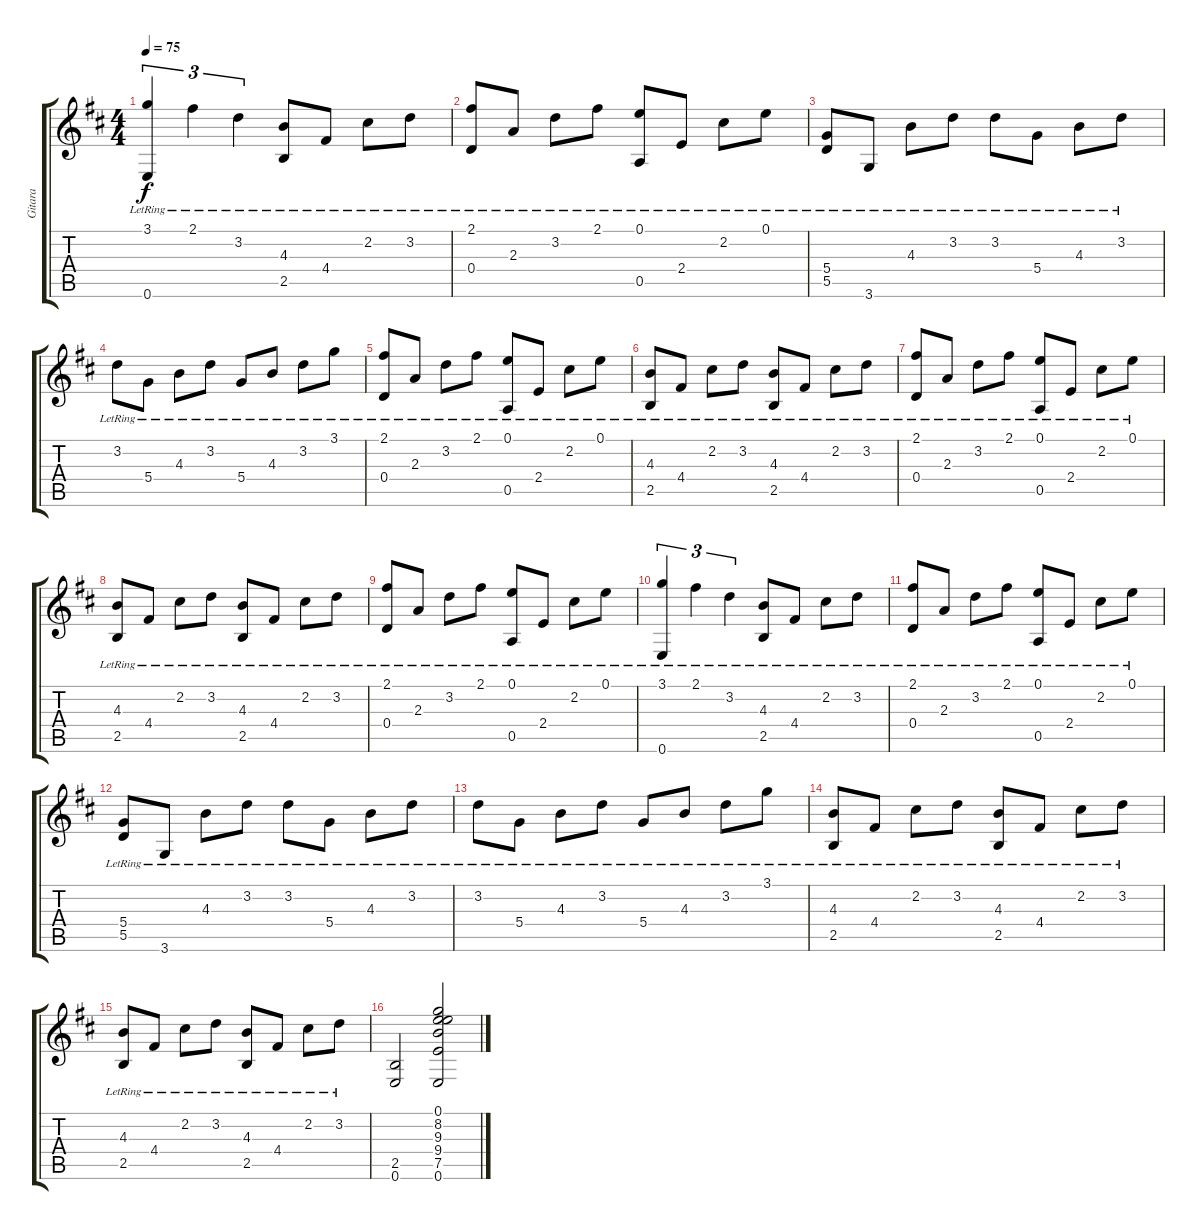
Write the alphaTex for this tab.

\track ("Gitara" "Gitara") {instrument acousticguitarsteel}
\staff {score tabs}
\tuning (E4 B3 G3 D3 A2 E2) {hide}
\ts (4 4)
\tempo 75
\clef g2
\ks d
(3.1{lr} 0.6{lr}).4{tu (3 2) dy f} 2.1{lr}.4{tu (3 2)} 3.2{lr}.4{tu (3 2)} (4.3{lr} 2.5).8 4.4{lr}.8 2.2{lr}.8 3.2{lr}.8 |
(2.1{lr} 0.4{lr}).8 2.3{lr}.8 3.2{lr}.8 2.1{lr}.8 (0.1{lr} 0.5{lr}).8 2.4{lr}.8 2.2{lr}.8 0.1{lr}.8 |
(5.4{lr} 5.5{lr}).8 3.6{lr}.8 4.3{lr}.8 3.2{lr}.8 3.2{lr}.8 5.4{lr}.8 4.3{lr}.8 3.2{lr}.8 |
3.2{lr}.8 5.4{lr}.8 4.3{lr}.8 3.2{lr}.8 5.4{lr}.8 4.3{lr}.8 3.2{lr}.8 3.1{lr}.8 |
(2.1{lr} 0.4{lr}).8 2.3{lr}.8 3.2{lr}.8 2.1{lr}.8 (0.1{lr} 0.5{lr}).8 2.4{lr}.8 2.2{lr}.8 0.1{lr}.8 |
(4.3{lr} 2.5).8 4.4{lr}.8 2.2{lr}.8 3.2{lr}.8 (4.3{lr} 2.5).8 4.4{lr}.8 2.2{lr}.8 3.2{lr}.8 |
(2.1{lr} 0.4{lr}).8 2.3{lr}.8 3.2{lr}.8 2.1{lr}.8 (0.1{lr} 0.5{lr}).8 2.4{lr}.8 2.2{lr}.8 0.1{lr}.8 |
(4.3{lr} 2.5).8 4.4{lr}.8 2.2{lr}.8 3.2{lr}.8 (4.3{lr} 2.5).8 4.4{lr}.8 2.2{lr}.8 3.2{lr}.8 |
(2.1{lr} 0.4{lr}).8 2.3{lr}.8 3.2{lr}.8 2.1{lr}.8 (0.1{lr} 0.5{lr}).8 2.4{lr}.8 2.2{lr}.8 0.1{lr}.8 |
(3.1{lr} 0.6{lr}).4{tu (3 2)} 2.1{lr}.4{tu (3 2)} 3.2{lr}.4{tu (3 2)} (4.3{lr} 2.5).8 4.4{lr}.8 2.2{lr}.8 3.2{lr}.8 |
(2.1{lr} 0.4{lr}).8 2.3{lr}.8 3.2{lr}.8 2.1{lr}.8 (0.1{lr} 0.5{lr}).8 2.4{lr}.8 2.2{lr}.8 0.1{lr}.8 |
(5.4{lr} 5.5{lr}).8 3.6{lr}.8 4.3{lr}.8 3.2{lr}.8 3.2{lr}.8 5.4{lr}.8 4.3{lr}.8 3.2{lr}.8 |
3.2{lr}.8 5.4{lr}.8 4.3{lr}.8 3.2{lr}.8 5.4{lr}.8 4.3{lr}.8 3.2{lr}.8 3.1{lr}.8 |
(4.3{lr} 2.5{lr}).8 4.4{lr}.8 2.2{lr}.8 3.2{lr}.8 (4.3{lr} 2.5{lr}).8 4.4{lr}.8 2.2{lr}.8 3.2{lr}.8 |
(4.3{lr} 2.5{lr}).8 4.4{lr}.8 2.2{lr}.8 3.2{lr}.8 (4.3{lr} 2.5{lr}).8 4.4{lr}.8 2.2{lr}.8 3.2{lr}.8 |
(2.5 0.6).2 (0.1 8.2 9.3 9.4 7.5 0.6).2
